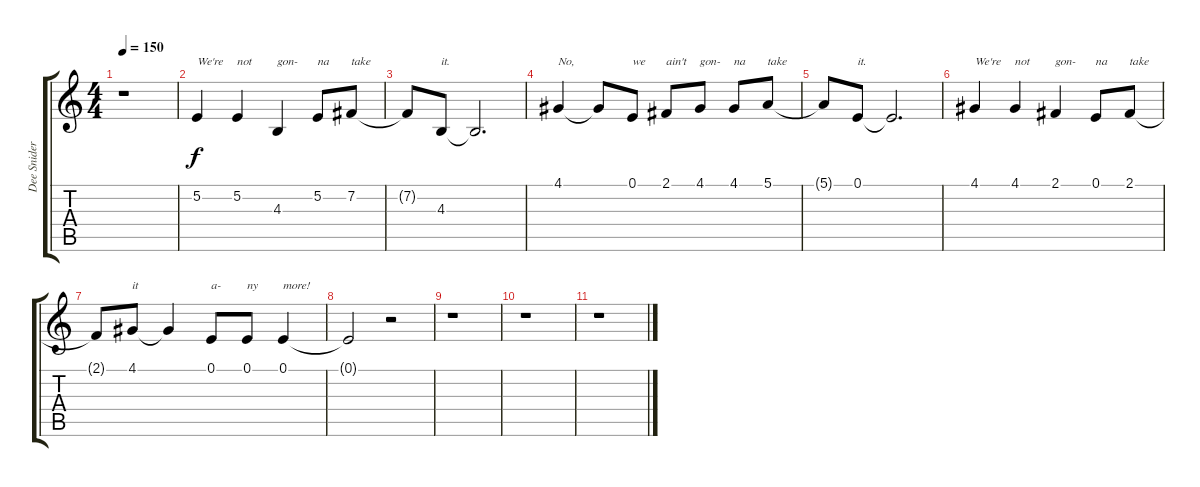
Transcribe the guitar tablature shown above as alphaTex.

\track ("Dee Snider - Vocals" "Dee Snider") {instrument baritonesax}
\staff {score tabs}
\tuning (E4 B3 G3 D3 A2 E2) {hide}
\ts (4 4)
\tempo 150
\clef g2
\ks c
r.1{dy f} |
5.2.4{txt "We're"} 5.2.4{txt "not"} 4.3.4{txt "gon-"} 5.2.8{txt "na"} 7.2.8{txt "take"} |
7.2{t}.8 4.3.8{txt "it."} 4.3{t}.2{d} |
4.1.4{txt "No,"} 4.1{t}.8 0.1.8{txt "we"} 2.1.8{txt "ain't"} 4.1.8{txt "gon-"} 4.1.8{txt "na"} 5.1.8{txt "take"} |
5.1{t}.8 0.1.8{txt "it."} 0.1{t}.2{d} |
4.1.4{txt "We're"} 4.1.4{txt "not"} 2.1.4{txt "gon-"} 0.1.8{txt "na"} 2.1.8{txt "take"} |
2.1{t}.8 4.1.8{txt "it"} 4.1{t}.4 0.1.8{txt "a-"} 0.1.8{txt "ny"} 0.1.4{txt "more!"} |
0.1{t}.2 r.2 |
r.1 |
r.1 |
r.1
